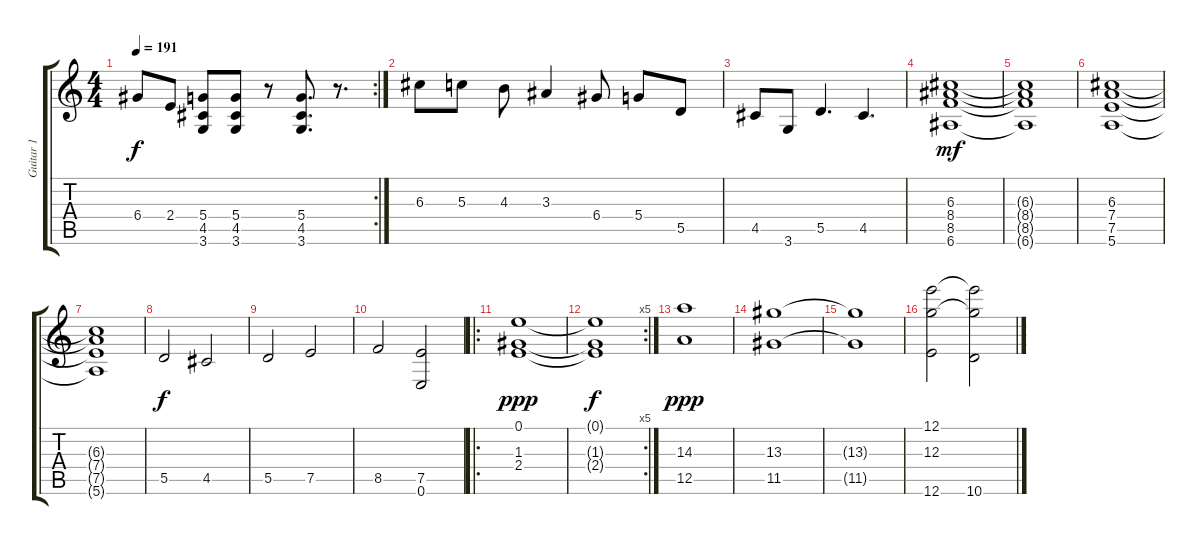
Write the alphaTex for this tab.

\track ("Guitar 1" "Guitar 1") {instrument distortionguitar}
\staff {score tabs}
\tuning (E4 B3 G3 D3 A2 E2) {hide}
\rc 2
\ts (4 4)
\tempo 191
\clef g2
\ks c
6.4.8{dy f} 2.4.8 (5.4 4.5 3.6).8 (5.4 4.5 3.6).8 r.8 (5.4 4.5 3.6).8{d} r.8{d} |
6.3.8 5.3.8 4.3.8 3.3.4 6.4.8 5.4.8 5.5.8 |
4.5.8 3.6.8 5.5.4{d} 4.5.4{d} |
(6.3 8.4 8.5 6.6).1{dy mf} |
(6.3{t} 8.4{t} 8.5{t} 6.6{t}).1 |
(6.3 7.4 7.5 5.6).1 |
(6.3{t} 7.4{t} 7.5{t} 5.6{t}).1 |
5.5.2{dy f} 4.5.2 |
5.5.2 7.5.2 |
8.5.2 (7.5 0.6).2 |
\ro
(0.1 1.3 2.4).1{dy ppp} |
\rc 5
(0.1{t} 1.3{t} 2.4{t}).1{dy f} |
(14.3 12.5).1{dy ppp} |
(13.3 11.5).1 |
(13.3{t} 11.5{t}).1 |
(12.1 12.3 12.6).2 (12.1{t} 12.3{t} 10.6).2
